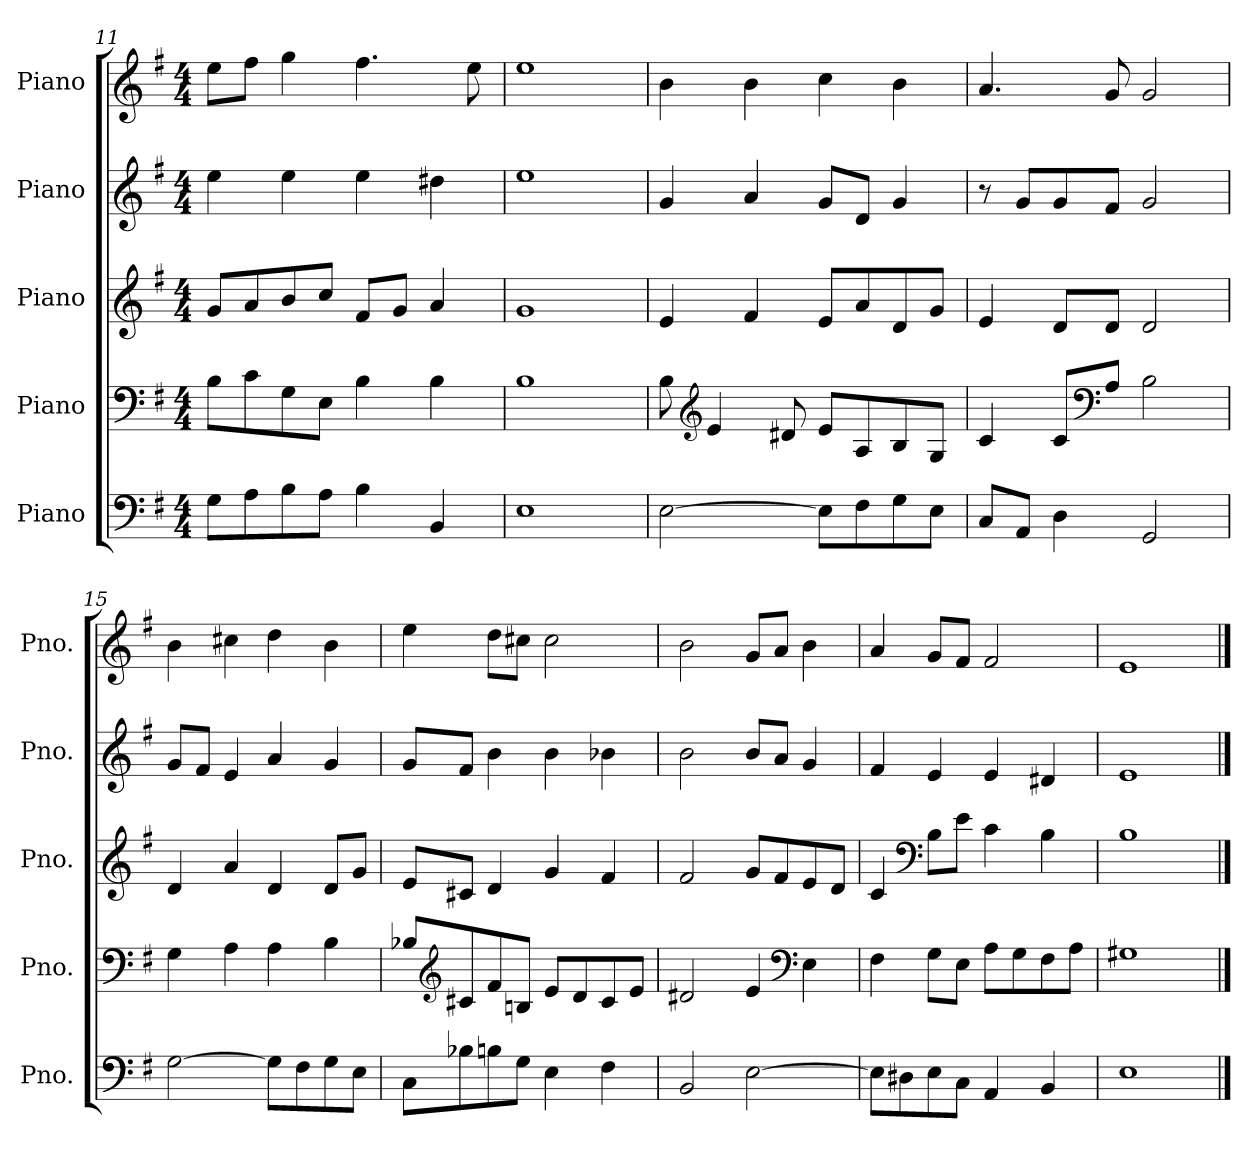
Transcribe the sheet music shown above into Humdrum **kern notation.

**kern	**kern	**kern	**kern	**kern
*part5	*part4	*part3	*part2	*part1
*staff5	*staff4	*staff3	*staff2	*staff1
*I"Piano	*I"Piano	*I"Piano	*I"Piano	*I"Piano
*I'Pno.	*I'Pno.	*I'Pno.	*I'Pno.	*I'Pno.
*clefF4	*clefF4	*clefG2	*clefG2	*clefG2
*k[f#]	*k[f#]	*k[f#]	*k[f#]	*k[f#]
*M4/4	*M4/4	*M4/4	*M4/4	*M4/4
=11	=11	=11	=11	=11
8G\L	8B\L	8g/L	4ee\	8ee\L
8A\	8c\	8a/	.	8ff#\J
8B\	8G\	8b/	4ee\	4gg\
8A\J	8E\J	8cc/J	.	.
4B\	4B\	8f#/L	4ee\	4.ff#\
.	.	8g/J	.	.
4BB/	4B\	4a/	4dd#X\	.
.	.	.	.	8ee\
=12	=12	=12	=12	=12
1E	1B	1g	1ee	1ee
!!LO:PB:g=z
=13	=13	=13	=13	=13
[2E\	8B\	4e/	4g/	4b\
*	*clefG2	*	*	*
.	4e/	.	.	.
.	.	4f#/	4a/	4b\
.	8d#X/	.	.	.
8E\L]	8e/L	8e/L	8g/L	4cc\
8F#\	8A/	8a/	8d/J	.
8G\	8B/	8d/	4g/	4b\
8E\J	8G/J	8g/J	.	.
=14	=14	=14	=14	=14
8C/L	4c/	4e/	8r	4.a/
8AA/J	.	.	8g/L	.
4D\	8c/L	8d/L	8g/	.
*	*clefF4	*	*	*
.	8A/J	8d/J	8f#/J	8g/
2GG/	2B\	2d/	2g/	2g/
=15	=15	=15	=15	=15
[2G\	4G\	4d/	8g/L	4b\
.	.	.	8f#/J	.
.	4A\	4a/	4e/	4cc#X\
8G\L]	4A\	4d/	4a/	4dd\
8F#\	.	.	.	.
8G\	4B\	8d/L	4g/	4b\
8E\J	.	8g/J	.	.
=16	=16	=16	=16	=16
8C\L	8B-X/L	8e/L	8g/L	4ee\
*	*clefG2	*	*	*
8B-X\	8c#X/	8c#X/J	8f#/J	.
8Bn\	8f#/	4d/	4b\	8dd\L
8G\J	8Bn/J	.	.	8cc#X\J
4E\	8e/L	4g/	4b\	2cc#\
.	8d/	.	.	.
4F#\	8c#/	4f#/	4b-X\	.
.	8e/J	.	.	.
!!LO:LB:g=z
=17	=17	=17	=17	=17
2BB/	2d#X/	2f#/	2b\	2b\
[2E\	4e/	8g/L	8b/L	8g/L
.	.	8f#/	8a/J	8a/J
*	*clefF4	*	*	*
.	4E\	8e/	4g/	4b\
.	.	8d/J	.	.
=18	=18	=18	=18	=18
8E\L]	4F#\	4c/	4f#/	4a/
8D#X\	.	.	.	.
*	*	*clefF4	*	*
8E\	8G\L	8B\L	4e/	8g/L
8C\J	8E\J	8e\J	.	8f#/J
4AA/	8A\L	4c\	4e/	2f#/
.	8G\	.	.	.
4BB/	8F#\	4B\	4d#X/	.
.	8A\J	.	.	.
=19	=19	=19	=19	=19
1E	1G#X	1B	1e	1e
==	==	==	==	==
*-	*-	*-	*-	*-
